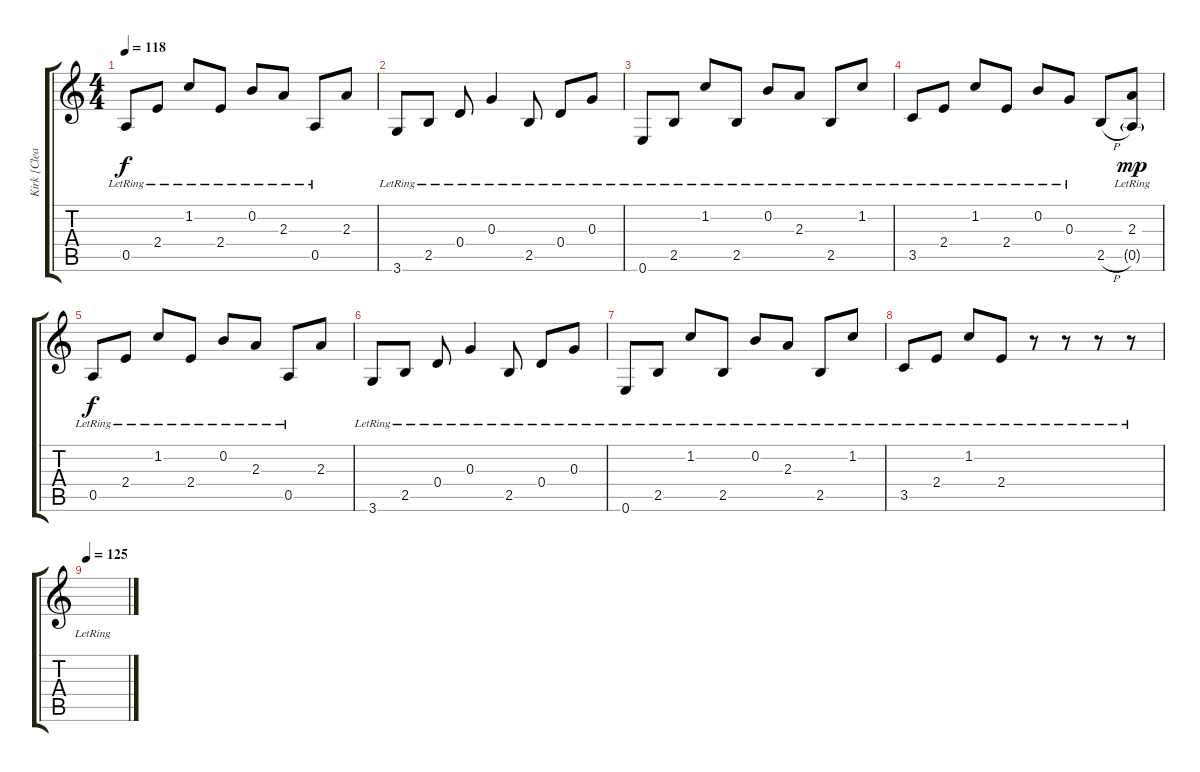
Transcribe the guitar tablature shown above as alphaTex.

\track ("Kirk [Clean]" "Kirk [Clea") {instrument electricguitarclean}
\staff {score tabs}
\tuning (E4 B3 G3 D3 A2 E2) {hide}
\ts (4 4)
\tempo 118
\clef g2
\ks c
0.5{lr}.8{dy f} 2.4{lr}.8 1.2{lr}.8 2.4{lr}.8 0.2{lr}.8 2.3{lr}.8 0.5{lr}.8 2.3.8 |
3.6{lr}.8 2.5{lr}.8 0.4{lr}.8 0.3{lr}.4 2.5{lr}.8 0.4{lr}.8 0.3{lr}.8 |
0.6{lr}.8 2.5{lr}.8 1.2{lr}.8 2.5{lr}.8 0.2{lr}.8 2.3{lr}.8 2.5{lr}.8 1.2{lr}.8 |
3.5{lr}.8 2.4{lr}.8 1.2{lr}.8 2.4{lr}.8 0.2{lr}.8 0.3{lr}.8 2.5{h}.8 (2.3{lr} 0.5{g}).8{dy mp} |
0.5{lr}.8{dy f} 2.4{lr}.8 1.2{lr}.8 2.4{lr}.8 0.2{lr}.8 2.3{lr}.8 0.5{lr}.8 2.3.8 |
3.6{lr}.8 2.5{lr}.8 0.4{lr}.8 0.3{lr}.4 2.5{lr}.8 0.4{lr}.8 0.3{lr}.8 |
0.6{lr}.8 2.5{lr}.8 1.2{lr}.8 2.5{lr}.8 0.2{lr}.8 2.3{lr}.8 2.5{lr}.8 1.2{lr}.8 |
3.5{lr}.8 2.4{lr}.8 1.2{lr}.8 2.4{lr}.8 r.8 r.8 r.8 r.8 |
\tempo 125
